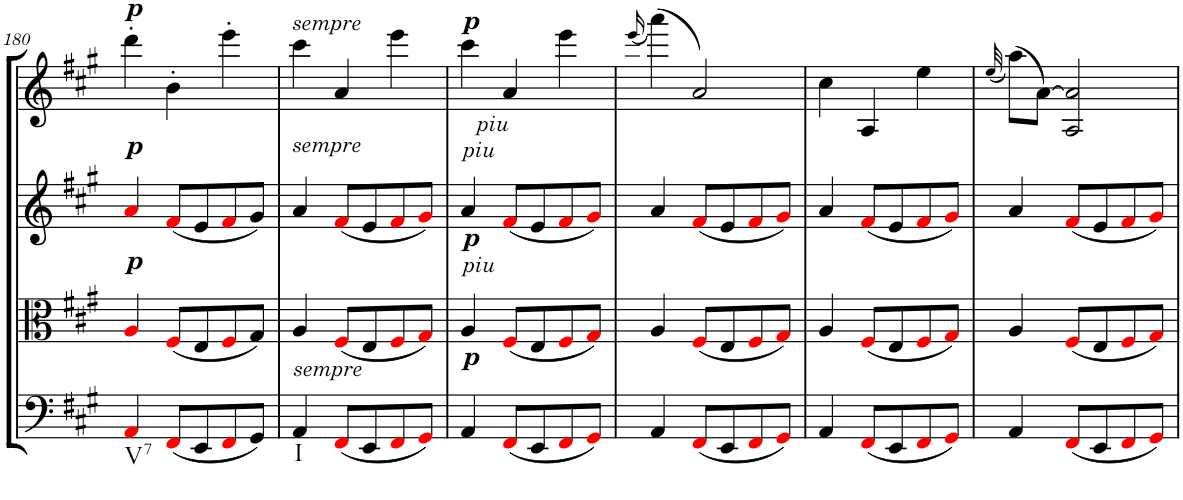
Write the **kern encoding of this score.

**kern	**kern	**kern	**kern
*part4	*part3	*part2	*part1
*staff4	*staff3	*staff2	*staff1
*I"Cello	*I"Viola	*I"2nd Violin	*I"1st Violin
*	*I'Vla	*I'Vln	*I'Vln
!!LO:PB:g=z
*clefF4	*clefC3	*clefG2	*clefG2
*k[f#c#g#]	*k[f#c#g#]	*k[f#c#g#]	*k[f#c#g#]
*A:	*A:	*A:	*A:
*M3/4	*M3/4	*M3/4	*M3/4
=180	=180	=180	=180
!	!	!	!LO:TX:a:Bi:t=p
!	!	!LO:TX:a:Bi:t=p	!
!	!LO:TX:a:Bi:t=p	!	!
!LO:TX:b:t=V7	!	!	!
4AAi/	4Ai/	4ai/	4ddd'\
(8FF#i/L	(8F#i/L	(8f#i/L	4b'\
8EE/	8E/	8e/	.
8FF#i/	8F#i/	8f#i/	4eee'\
8GG#/J)	8G#/J)	8g#/J)	.
=181	=181	=181	=181
!	!	!	!LO:TX:a:i:t=sempre
!	!	!LO:TX:a:i:t=sempre	!
!	!LO:TX:b:i:t=sempre	!	!
!LO:TX:b:t=I	!	!	!
4AA/	4A/	4a/	4ccc#\
(8FF#i/L	(8F#i/L	(8f#i/L	4a/
8EE/	8E/	8e/	.
8FF#i/	8F#i/	8f#i/	4eee\
8GG#i/J)	8G#i/J)	8g#i/J)	.
=182	=182	=182	=182
!	!	!	!LO:TX:b:i:t=piu
!	!	!	!LO:TX:a:Bi:t=p
!	!	!LO:TX:a:i:t=piu	!
!	!LO:TX:a:i:t=piu	!	!
!	!LO:TX:a:Bi:t=p	!	!
!LO:TX:a:Bi:t=p	!	!	!
4AA/	4A/	4a/	4ccc#\
(8FF#i/L	(8F#i/L	(8f#i/L	4a/
8EE/	8E/	8e/	.
8FF#i/	8F#i/	8f#i/	4eee\
8GG#i/J)	8G#i/J)	8g#i/J)	.
=183	=183	=183	=183
.	.	.	(16qeee/
4AA/	4A/	4a/	(4aaa\)
(8FF#i/L	(8F#i/L	(8f#i/L	2a/)
8EE/	8E/	8e/	.
8FF#i/	8F#i/	8f#i/	.
8GG#i/J)	8G#i/J)	8g#i/J)	.
=184	=184	=184	=184
4AA/	4A/	4a/	4cc#\
(8FF#i/L	(8F#i/L	(8f#i/L	4A/
8EE/	8E/	8e/	.
8FF#i/	8F#i/	8f#i/	4ee\
8GG#i/J)	8G#i/J)	8g#i/J)	.
=185	=185	=185	=185
.	.	.	(32qee/
4AA/	4A/	4a/	(8aa\L)
.	.	.	[8a\J)
(8FF#i/L	(8F#i/L	(8f#i/L	2A/ 2a/]
8EE/	8E/	8e/	.
8FF#i/	8F#i/	8f#i/	.
8GG#i/J)	8G#i/J)	8g#i/J)	.
=	=	=	=
*-	*-	*-	*-
